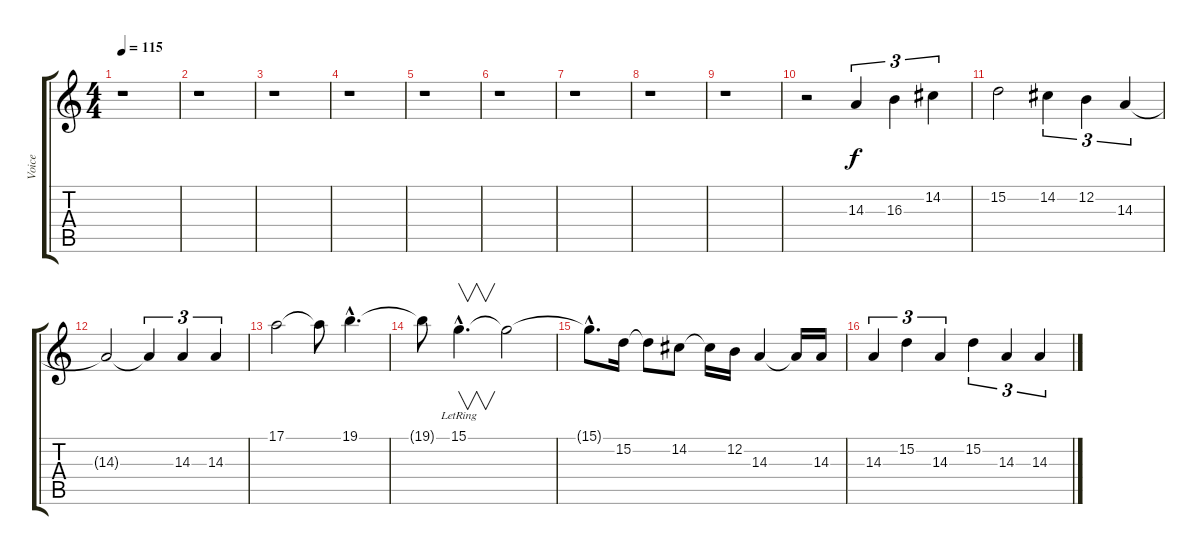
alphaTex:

\track ("Voice" "Voice") {instrument voiceoohs}
\staff {score tabs}
\tuning (E4 B3 G3 D3 A2 E2) {hide}
\ts (4 4)
\tempo 115
\clef g2
\ks c
r.1{dy f instrument voiceoohs} |
r.1 |
r.1 |
r.1 |
r.1 |
r.1 |
r.1 |
r.1 |
r.1 |
r.2 14.3.4{tu (3 2)} 16.3.4{tu (3 2)} 14.2.4{tu (3 2)} |
15.2.2 14.2.4{tu (3 2)} 12.2.4{tu (3 2)} 14.3.4{tu (3 2)} |
14.3{t}.2 14.3{t}.4{tu (3 2)} 14.3.4{tu (3 2)} 14.3.4{tu (3 2)} |
17.1.2 17.1{t}.8 19.1{hac}.4{d} |
19.1{t}.8 15.1{hac lr}.4{v d} 15.1{t}.2 |
15.1{hac t}.8{d} 15.2.16 15.2{t}.8 14.2.8 14.2{t}.16 12.2.16 14.3.4 14.3{t}.16 14.3.16 |
14.3.4{tu (3 2)} 15.2.4{tu (3 2)} 14.3.4{tu (3 2)} 15.2.4{tu (3 2)} 14.3.4{tu (3 2)} 14.3.4{tu (3 2)}
